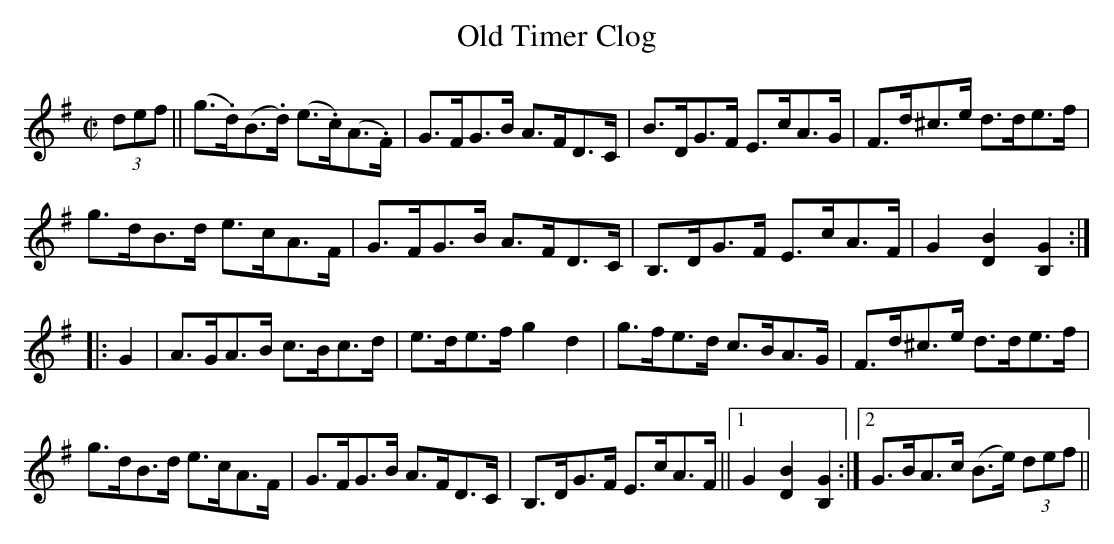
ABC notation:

X:1
T:Old Timer Clog
M:C|
L:1/8
K:G
(3def || (g>.d)(B>.d) (e>.c)(A>.F) | G>FG>B A>FD>C | B>DG>F E>cA>G | F>d^c>e d>de>f |
g>dB>d e>cA>F | G>FG>B A>FD>C | B,>DG>F E>cA>F | G2 [D2B2][B,2G2] :|
|: G2 | A>GA>B c>Bc>d | e>de>f g2d2 | g>fe>d c>BA>G |F>d^c>e d>de>f |
g>dB>d e>cA>F | G>FG>B A>FD>C | B,>DG>F E>cA>F ||1 G2 [D2B2][B,2G2] :|2 G>BA>c (B>e) (3def ||
